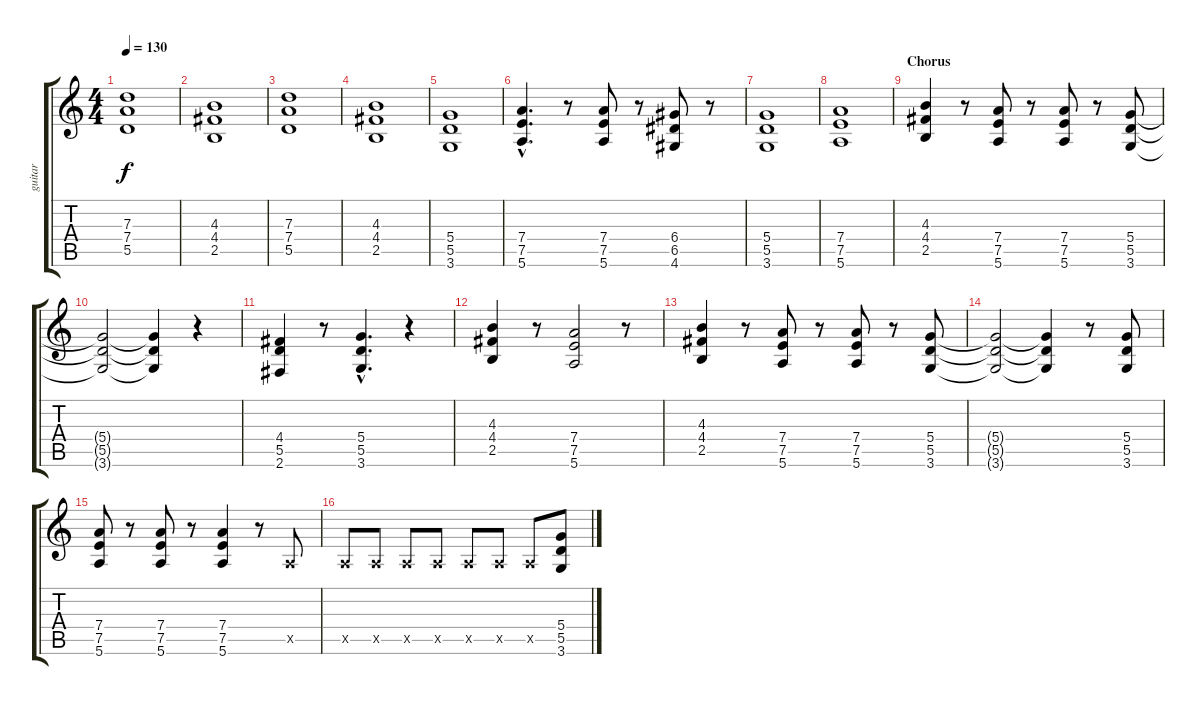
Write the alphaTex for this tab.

\track ("guitar" "guitar") {instrument electricguitarclean}
\staff {score tabs}
\tuning (E4 B3 G3 D3 A2 E2) {hide}
\ts (4 4)
\tempo 130
\clef g2
\ks c
(7.3 7.4 5.5).1{dy f} |
(4.3 4.4 2.5).1 |
(7.3 7.4 5.5).1 |
(4.3 4.4 2.5).1 |
(5.4 5.5 3.6).1 |
(7.4{hac} 7.5{hac} 5.6{hac}).4{d} r.8 (7.4 7.5 5.6).8 r.8 (6.4 6.5 4.6).8 r.8 |
(5.4 5.5 3.6).1 |
(7.4 7.5 5.6).1 |
\section ("" "Chorus")
(4.3 4.4 2.5).4 r.8 (7.4 7.5 5.6).8 r.8 (7.4 7.5 5.6).8 r.8 (5.4 5.5 3.6).8 |
(5.4{t} 5.5{t} 3.6{t}).2 (5.4{t} 5.5{t} 3.6{t}).4 r.4 |
(4.4 5.5 2.6).4 r.8 (5.4{hac} 5.5{hac} 3.6{hac}).4{d} r.4 |
(4.3 4.4 2.5).4 r.8 (7.4 7.5 5.6).2 r.8 |
(4.3 4.4 2.5).4 r.8 (7.4 7.5 5.6).8 r.8 (7.4 7.5 5.6).8 r.8 (5.4 5.5 3.6).8 |
(5.4{t} 5.5{t} 3.6{t}).2 (5.4{t} 5.5{t} 3.6{t}).4 r.8 (5.4 5.5 3.6).8 |
(7.4 7.5 5.6).8 r.8 (7.4 7.5 5.6).8 r.8 (7.4 7.5 5.6).4 r.8 0.5{x}.8 |
0.5{x}.8 0.5{x}.8 0.5{x}.8 0.5{x}.8 0.5{x}.8 0.5{x}.8 0.5{x}.8 (5.4 5.5 3.6).8
